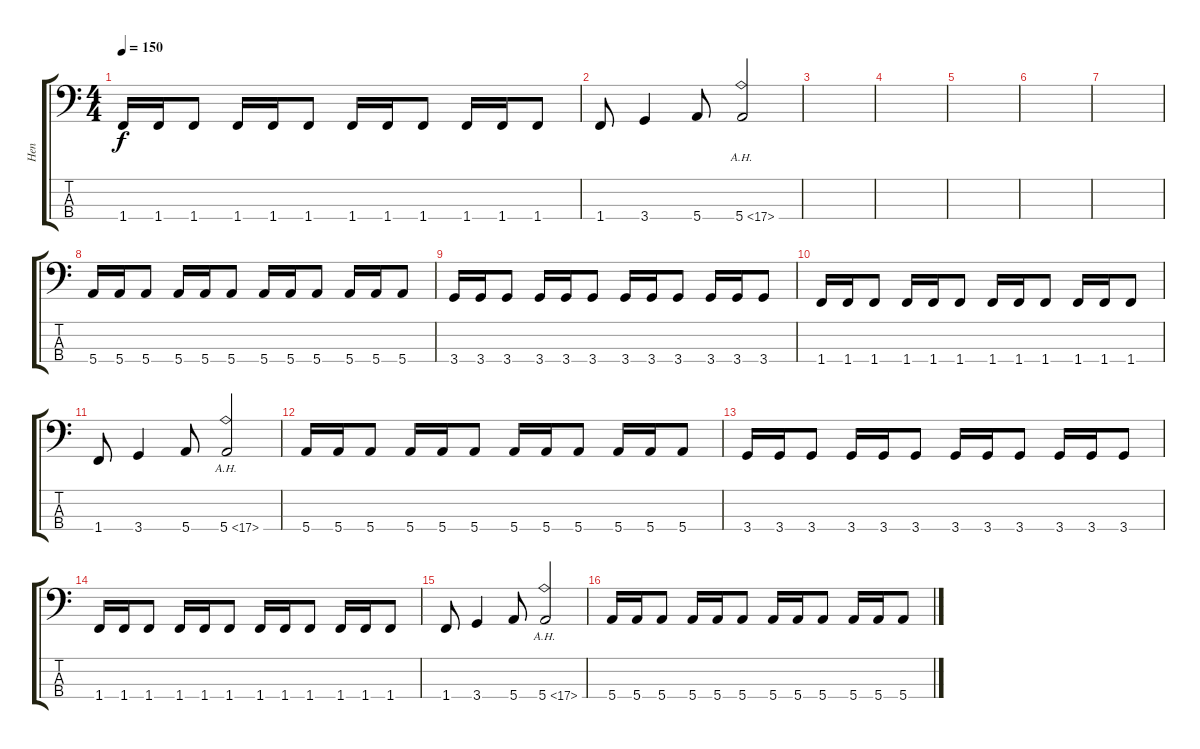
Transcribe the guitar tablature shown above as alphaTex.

\track ("Hen" "Hen") {instrument electricbassfinger}
\staff {score tabs}
\tuning (G2 D2 A1 E1) {hide}
\ts (4 4)
\tempo 150
\clef f4
\ks c
1.4.16{dy f} 1.4.16 1.4.8 1.4.16 1.4.16 1.4.8 1.4.16 1.4.16 1.4.8 1.4.16 1.4.16 1.4.8 |
1.4.8 3.4.4 5.4.8 5.4{ah 12}.2 |
|
|
|
|
|
5.4.16 5.4.16 5.4.8 5.4.16 5.4.16 5.4.8 5.4.16 5.4.16 5.4.8 5.4.16 5.4.16 5.4.8 |
3.4.16 3.4.16 3.4.8 3.4.16 3.4.16 3.4.8 3.4.16 3.4.16 3.4.8 3.4.16 3.4.16 3.4.8 |
1.4.16 1.4.16 1.4.8 1.4.16 1.4.16 1.4.8 1.4.16 1.4.16 1.4.8 1.4.16 1.4.16 1.4.8 |
1.4.8 3.4.4 5.4.8 5.4{ah 12}.2 |
5.4.16 5.4.16 5.4.8 5.4.16 5.4.16 5.4.8 5.4.16 5.4.16 5.4.8 5.4.16 5.4.16 5.4.8 |
3.4.16 3.4.16 3.4.8 3.4.16 3.4.16 3.4.8 3.4.16 3.4.16 3.4.8 3.4.16 3.4.16 3.4.8 |
1.4.16 1.4.16 1.4.8 1.4.16 1.4.16 1.4.8 1.4.16 1.4.16 1.4.8 1.4.16 1.4.16 1.4.8 |
1.4.8 3.4.4 5.4.8 5.4{ah 12}.2 |
5.4.16 5.4.16 5.4.8 5.4.16 5.4.16 5.4.8 5.4.16 5.4.16 5.4.8 5.4.16 5.4.16 5.4.8
